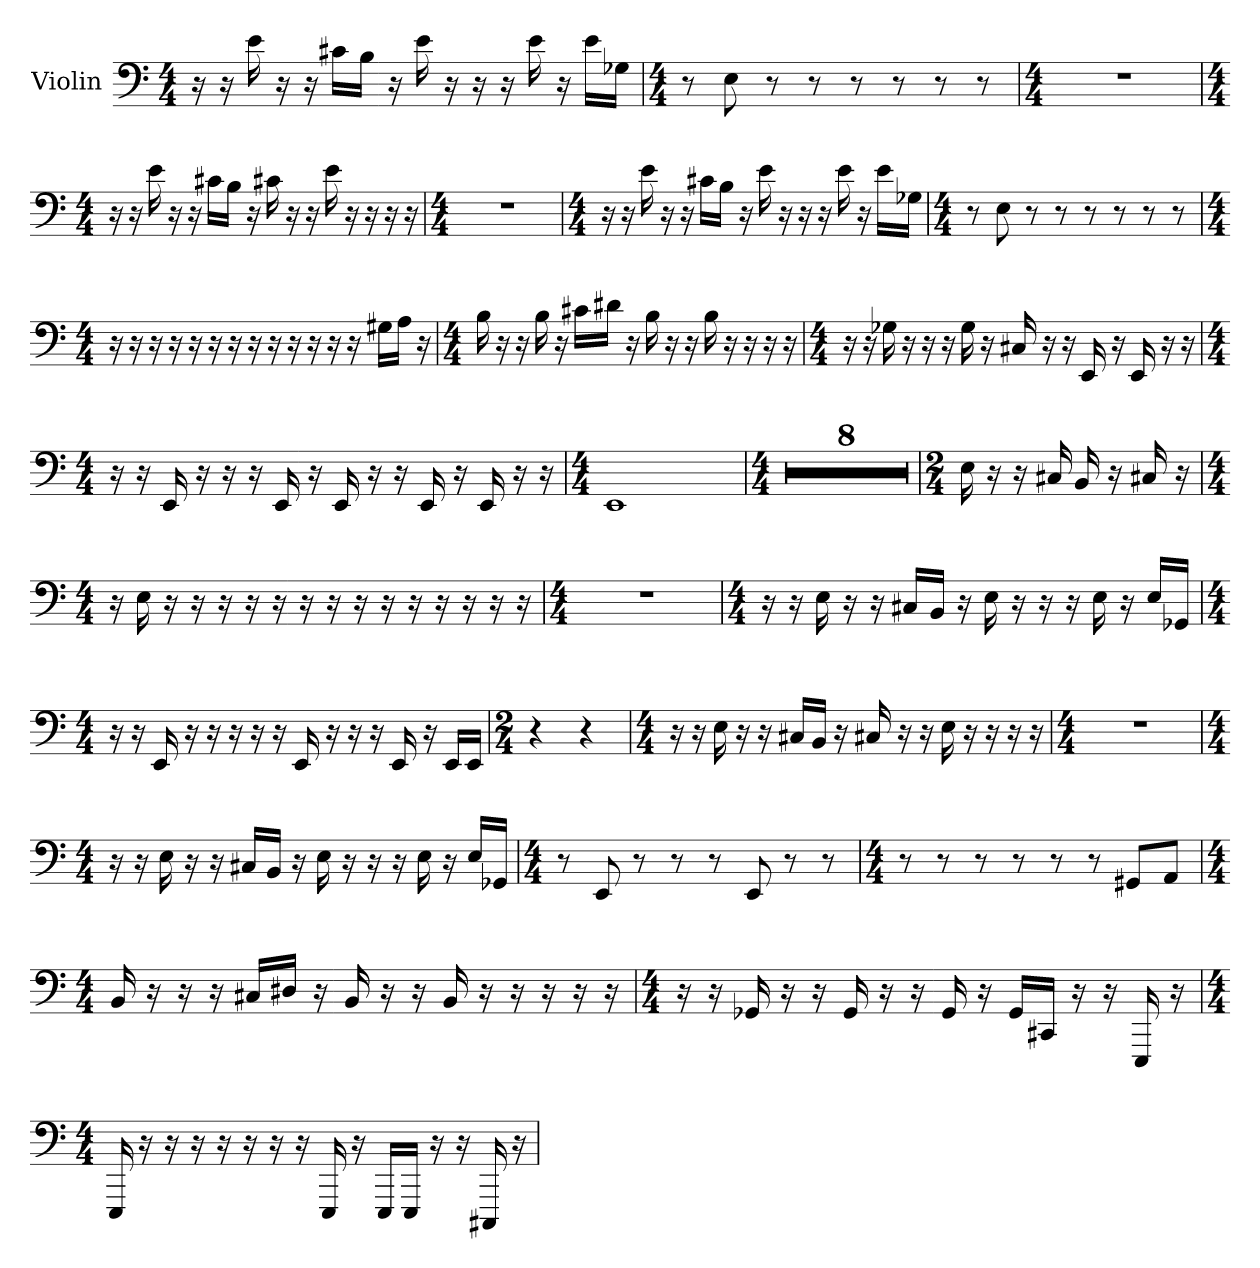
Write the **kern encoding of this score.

**kern
*part1
*staff1
*I"Violin
*I'Vln
*M4/4
=
16r
16r
16e
16r
16r
16c#XLL
16BJJ
16r
16e
16r
16r
16r
16e
16r
16eLL
16G-XJJ
=
*M4/4
8r
8E
8r
8r
8r
8r
8r
8r
=
*M4/4
1r
=
*M4/4
16r
16r
16e
16r
16r
16c#XLL
16BJJ
16r
16c#X
16r
16r
16e
16r
16r
16r
16r
=
*M4/4
1r
=
*M4/4
16r
16r
16e
16r
16r
16c#XLL
16BJJ
16r
16e
16r
16r
16r
16e
16r
16eLL
16G-XJJ
=
*M4/4
8r
8E
8r
8r
8r
8r
8r
8r
=
*M4/4
16r
16r
16r
16r
16r
16r
16r
16r
16r
16r
16r
16r
16r
16G#XLL
16AJJ
16r
=
*M4/4
16B
16r
16r
16B
16r
16c#XLL
16d#XJJ
16r
16B
16r
16r
16B
16r
16r
16r
16r
=
*M4/4
16r
16r
16G-X
16r
16r
16r
16G-
16r
16C#X
16r
16r
16EE
16r
16EE
16r
16r
=
*M4/4
16r
16r
16EE
16r
16r
16r
16EE
16r
16EE
16r
16r
16EE
16r
16EE
16r
16r
=
*M4/4
1EE
=
*M4/4
1r
=
*M4/4
1r
=
*M4/4
1r
=
*M4/4
1r
=
*M4/4
1r
=
*M4/4
1r
=
*M4/4
1r
=
*M4/4
1r
=
*M2/4
16E
16r
16r
16C#X
16BB
16r
16C#X
16r
=
*M4/4
16r
16E
16r
16r
16r
16r
16r
16r
16r
16r
16r
16r
16r
16r
16r
16r
=
*M4/4
1r
=
*M4/4
16r
16r
16E
16r
16r
16C#XLL
16BBJJ
16r
16E
16r
16r
16r
16E
16r
16ELL
16GG-XJJ
=
*M4/4
16r
16r
16EE
16r
16r
16r
16r
16r
16EE
16r
16r
16r
16EE
16r
16EELL
16EEJJ
=
*M2/4
4r
4r
=
*M4/4
16r
16r
16E
16r
16r
16C#XLL
16BBJJ
16r
16C#X
16r
16r
16E
16r
16r
16r
16r
=
*M4/4
1r
=
*M4/4
16r
16r
16E
16r
16r
16C#XLL
16BBJJ
16r
16E
16r
16r
16r
16E
16r
16ELL
16GG-XJJ
=
*M4/4
8r
8EE
8r
8r
8r
8EE
8r
8r
=
*M4/4
8r
8r
8r
8r
8r
8r
8GG#XL
8AAJ
=
*M4/4
16BB
16r
16r
16r
16C#XLL
16D#XJJ
16r
16BB
16r
16r
16BB
16r
16r
16r
16r
16r
=
*M4/4
16r
16r
16GG-X
16r
16r
16GG-
16r
16r
16GG-
16r
16GG-LL
16CC#XJJ
16r
16r
16EEE
16r
=
*M4/4
16EEE
16r
16r
16r
16r
16r
16r
16r
16EEE
16r
16EEELL
16EEEJJ
16r
16r
16CCC#X
16r
=
*-
